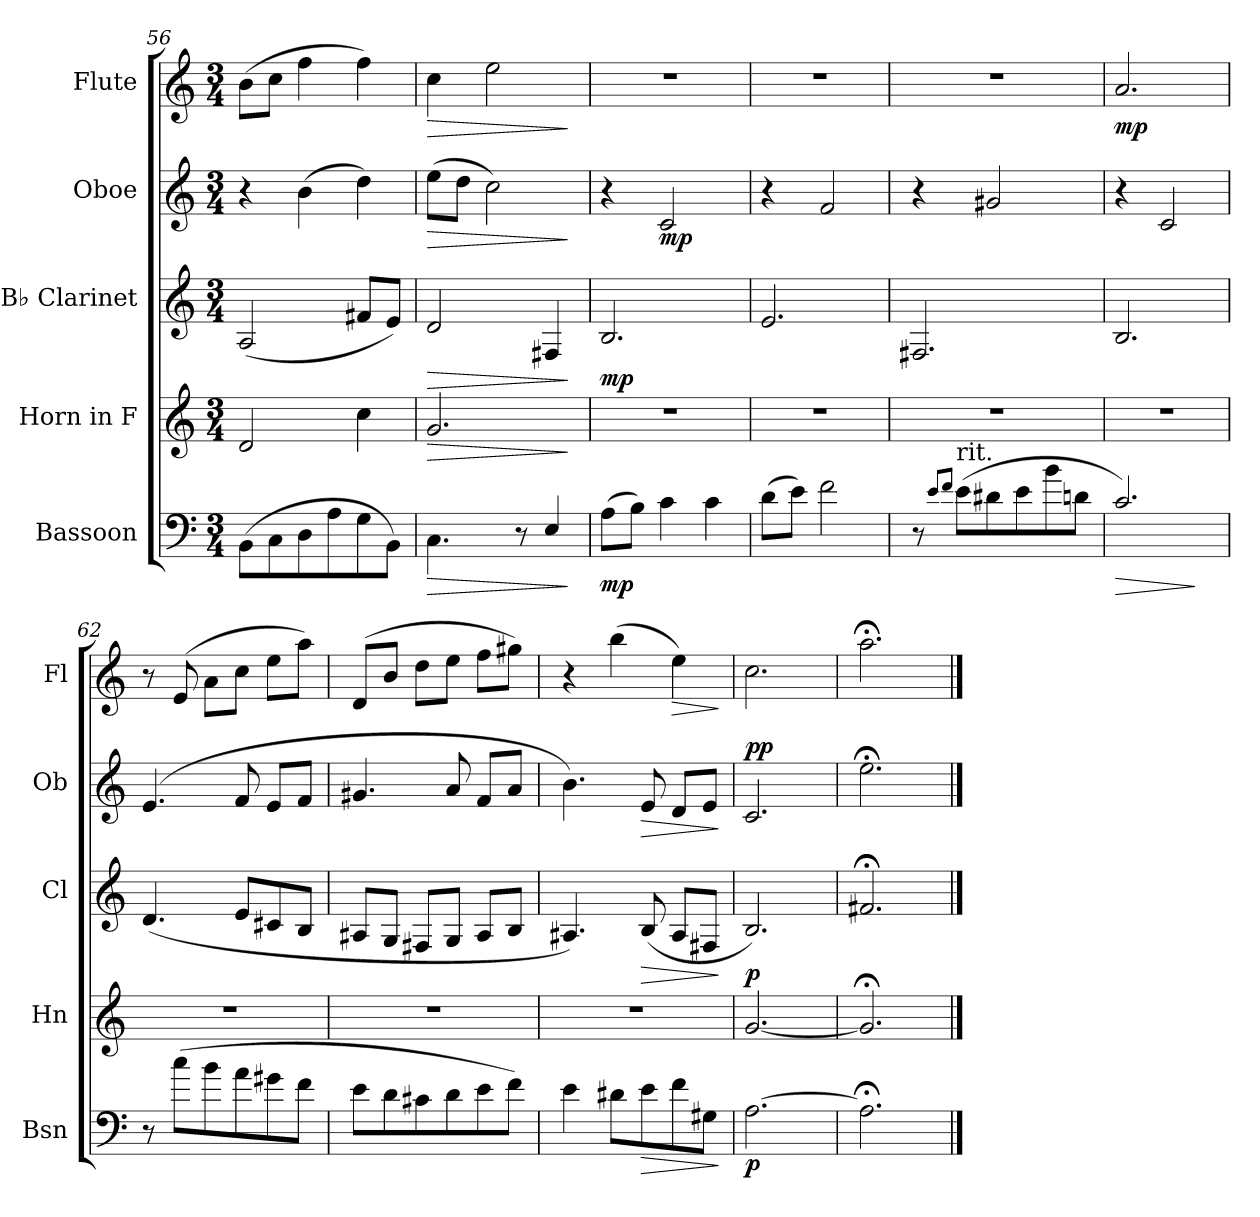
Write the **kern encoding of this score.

**kern	**dynam	**kern	**dynam	**kern	**dynam	**kern	**dynam	**kern	**dynam
*part5	*part5	*part4	*part4	*part3	*part3	*part2	*part2	*part1	*part1
*staff5	*staff5	*staff4	*staff4	*staff3	*staff3	*staff2	*staff2	*staff1	*staff1
*I"Bassoon	*	*I"Horn in F	*	*I"B♭ Clarinet	*	*I"Oboe	*	*I"Flute	*
*I'Bsn	*	*I'Hn	*	*I'Cl	*	*I'Ob	*	*I'Fl	*
*clefF4	*	*clefG2	*	*clefG2	*	*clefG2	*	*clefG2	*
*	*	*ITrd4c7	*	*ITrd1c2	*	*	*	*	*
*k[]	*	*k[b-]	*	*k[b-e-]	*	*k[]	*	*k[]	*
*M3/4	*	*M3/4	*	*M3/4	*	*M3/4	*	*M3/4	*
=56	=56	=56	=56	=56	=56	=56	=56	=56	=56
(8BB\L	.	2G/	.	(2G/	.	4r	.	(8b\L	.
8C\	.	.	.	.	.	.	.	8cc\J	.
8D\	.	.	.	.	.	(4b\	.	4ff\	.
8A\	.	.	.	.	.	.	.	.	.
8G\	.	4f\	.	8en/L	.	4dd\)	.	4ff\)	.
8BB\J)	.	.	.	8d/J)	.	.	.	.	.
=57	=57	=57	=57	=57	=57	=57	=57	=57	=57
!	!LO:HP:b	!	!LO:HP:b	!	!LO:HP:b	!	!LO:HP:b	!	!LO:HP:b
4.C\	>	2.c/	>	2c/	>	(8ee\L	>	4cc\	>
.	.	.	.	.	.	8dd\J	.	.	.
.	.	.	.	.	.	2cc\)	.	2ee\	.
8r	.	.	.	.	.	.	.	.	.
4E/	.	.	.	4En/	.	.	.	.	.
.	]	.	]	.	]	.	]	.	]
=58	=58	=58	=58	=58	=58	=58	=58	=58	=58
!	!LO:DY:b	!	!	!	!LO:DY:b	!	!	!	!
(>8A\L	mp	2.r	.	2.A/	mp	4r	.	2.r	.
8B\J)	.	.	.	.	.	.	.	.	.
!	!	!	!	!	!	!	!LO:DY:b	!	!
4c\	.	.	.	.	.	2c/	mp	.	.
4c\	.	.	.	.	.	.	.	.	.
=59	=59	=59	=59	=59	=59	=59	=59	=59	=59
(8d\L	.	2.r	.	2.d/	.	4r	.	2.r	.
8e\J)	.	.	.	.	.	.	.	.	.
2f\	.	.	.	.	.	2f/	.	.	.
!!LO:LB:g=z
=60	=60	=60	=60	=60	=60	=60	=60	=60	=60
8r	.	2.r	.	2.En/	.	4r	.	2.r	.
8qe/L	.	.	.	.	.	.	.	.	.
8qf/J	.	.	.	.	.	.	.	.	.
!LO:TX:a:t=rit.	!	!	!	!	!	!	!	!	!
(8e\L	.	.	.	.	.	.	.	.	.
8d#X\	.	.	.	.	.	2g#X/	.	.	.
8e\	.	.	.	.	.	.	.	.	.
8b\	.	.	.	.	.	.	.	.	.
8dn\J	.	.	.	.	.	.	.	.	.
=61	=61	=61	=61	=61	=61	=61	=61	=61	=61
*	*	*	*	*	*	*	*	*MM110	*
!	!LO:HP:b	!	!	!	!	!	!	!	!LO:DY:b
2.c/)	>	2.r	.	2.A/	.	4r	.	2.a/	mp
.	.	.	.	.	.	2c/	.	.	.
.	]	.	.	.	.	.	.	.	.
=62	=62	=62	=62	=62	=62	=62	=62	=62	=62
8r	.	2.r	.	(4.c/	.	(4.e/	.	8r	.
(8cc\L	.	.	.	.	.	.	.	(8e/	.
8b\	.	.	.	.	.	.	.	8a\L	.
*	*	*	*	*	*	*	*	*MM100	*
8a\	.	.	.	8d/L	.	8f/	.	8cc\J	.
8g#X\	.	.	.	8Bn/	.	8e/L	.	8ee\L	.
8f\J	.	.	.	8A/J	.	8f/J	.	8aa\J)	.
=63	=63	=63	=63	=63	=63	=63	=63	=63	=63
8e\L	.	2.r	.	8G#X/L	.	4.g#X/	.	(8d/L	.
8d\	.	.	.	8F/J	.	.	.	8b/J	.
8c#X\	.	.	.	8En/L	.	.	.	8dd\L	.
8d\	.	.	.	8F/J	.	8a/	.	8ee\J	.
8e\	.	.	.	8G#/L	.	8f/L	.	8ff\L	.
8f\J)	.	.	.	8A/J	.	8a/J	.	8gg#X\J)	.
=64	=64	=64	=64	=64	=64	=64	=64	=64	=64
*	*	*	*	*	*	*	*	*MM93	*
4e\	.	2.r	.	4.G#X/)	.	4.b\)	.	4r	.
8d#X\L	.	.	.	.	.	.	.	(4bb\	.
!	!LO:HP:b	!	!	!	!LO:HP:b	!	!LO:HP:b	!	!
8e\	>	.	.	(8A/	>	8e/	>	.	.
*	*	*	*	*	*	*	*	*MM80	*
!	!	!	!	!	!	!	!	!	!LO:HP:b
8f\	.	.	.	8G#/L	.	8d/L	.	4ee\)	>
8G#X\J	.	.	.	8En/J	.	8e/J	.	.	.
.	]	.	.	.	]	.	]	.	]
=65	=65	=65	=65	=65	=65	=65	=65	=65	=65
!	!LO:DY:b	!	!	!	!LO:DY:b	!	!LO:DY:b	!	!
!	!	!	!	!	!	!	!LO:DY:n=1:a	!	!
[2.A\	p	[2.c/	.	2.A/)	p	2.c/	p p	2.cc\	.
!!LO:PB:g=z
=66	=66	=66	=66	=66	=66	=66	=66	=66	=66
*	*	*	*	*	*	*	*	*MM50	*
2.A;<\]	.	2.c;</]	.	2.en;</	.	2.ee;<\	.	2.aa;<\	.
==	==	==	==	==	==	==	==	==	==
*-	*-	*-	*-	*-	*-	*-	*-	*-	*-
